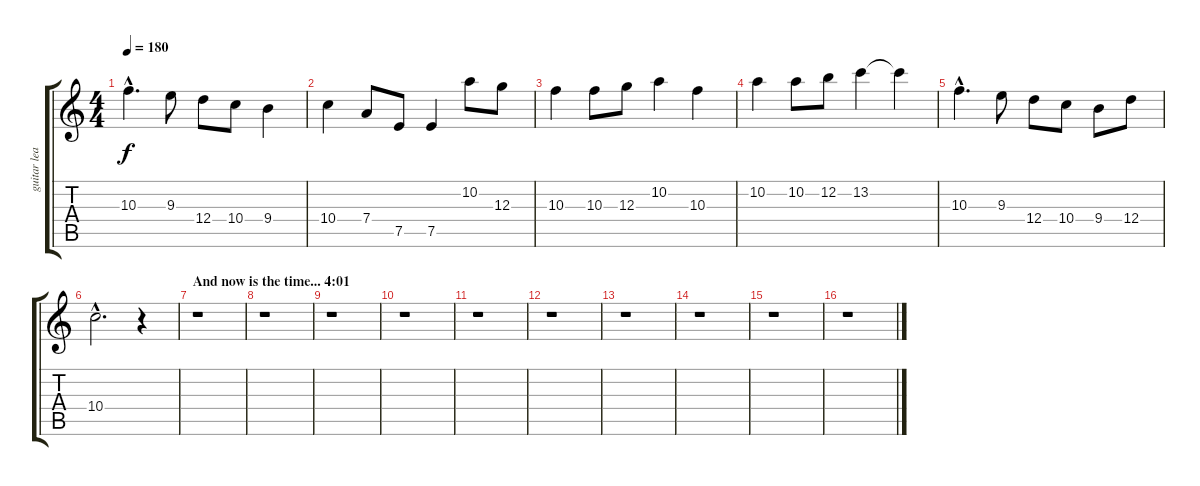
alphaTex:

\track ("guitar lead l" "guitar lea") {instrument distortionguitar}
\staff {score tabs}
\tuning (E4 B3 G3 D3 A2 E2) {hide}
\ts (4 4)
\tempo 180
\clef g2
\ks c
10.3{hac}.4{d dy f} 9.3.8 12.4.8 10.4.8 9.4.4 |
10.4.4 7.4.8 7.5.8 7.5.4 10.2.8 12.3.8 |
10.3.4 10.3.8 12.3.8 10.2.4 10.3.4 |
10.2.4 10.2.8 12.2.8 13.2.4 13.2{t}.4 |
10.3{hac}.4{d} 9.3.8 12.4.8 10.4.8 9.4.8 12.4.8 |
10.4{hac}.2{d} r.4 |
\section ("" "And now is the time... 4:01")
r.1 |
r.1 |
r.1 |
r.1 |
r.1 |
r.1 |
r.1 |
r.1 |
r.1 |
r.1
